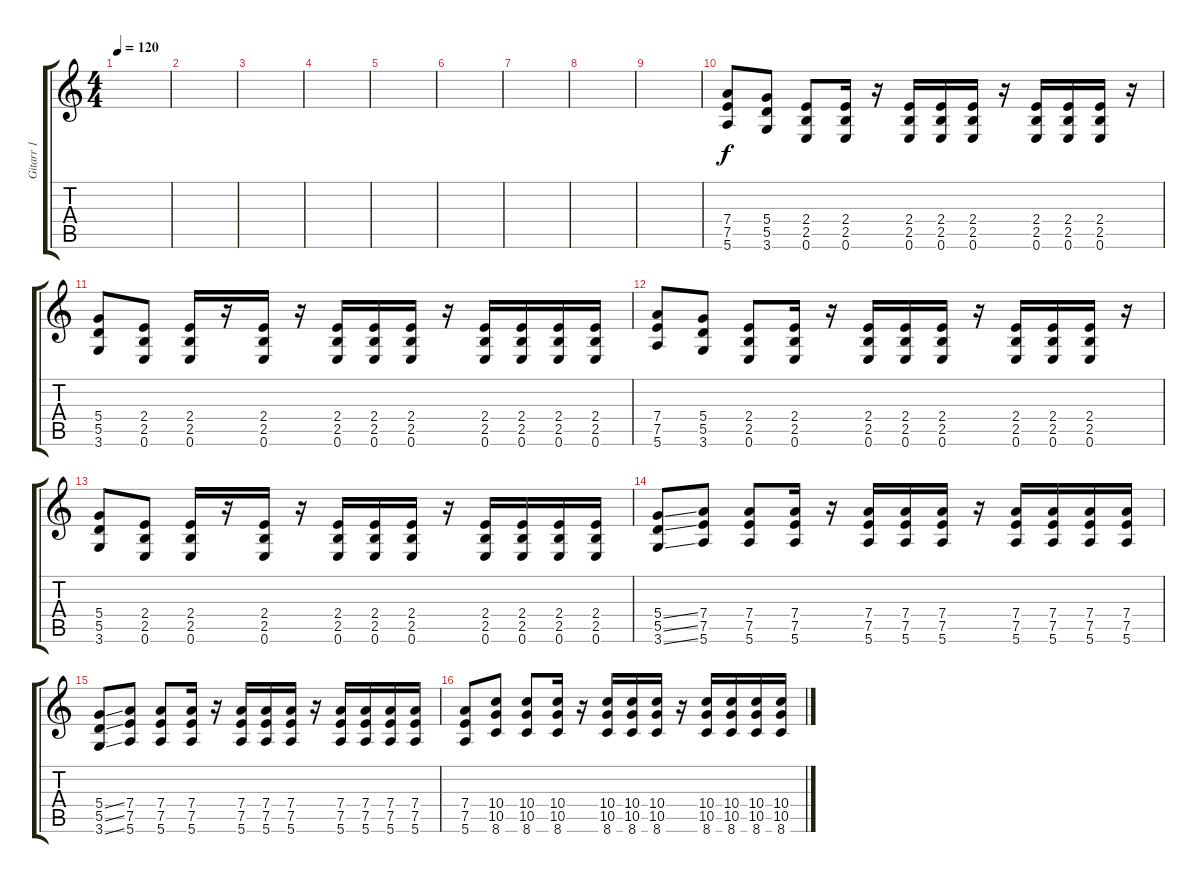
\track ("Gitarr 1" "Gitarr 1") {instrument overdrivenguitar}
\staff {score tabs}
\tuning (E4 B3 G3 D3 A2 E2) {hide}
\ts (4 4)
\tempo 120
\clef g2
\ks c
|
|
|
|
|
|
|
|
|
(7.4 7.5 5.6).8 (5.4 5.5 3.6).8 (2.4 2.5 0.6).8 (2.4 2.5 0.6).16 r.16 (2.4 2.5 0.6).16 (2.4 2.5 0.6).16 (2.4 2.5 0.6).16 r.16 (2.4 2.5 0.6).16 (2.4 2.5 0.6).16 (2.4 2.5 0.6).16 r.16 |
(5.4 5.5 3.6).8 (2.4 2.5 0.6).8 (2.4 2.5 0.6).16 r.16 (2.4 2.5 0.6).16 r.16 (2.4 2.5 0.6).16 (2.4 2.5 0.6).16 (2.4 2.5 0.6).16 r.16 (2.4 2.5 0.6).16 (2.4 2.5 0.6).16 (2.4 2.5 0.6).16 (2.4 2.5 0.6).16 |
(7.4 7.5 5.6).8 (5.4 5.5 3.6).8 (2.4 2.5 0.6).8 (2.4 2.5 0.6).16 r.16 (2.4 2.5 0.6).16 (2.4 2.5 0.6).16 (2.4 2.5 0.6).16 r.16 (2.4 2.5 0.6).16 (2.4 2.5 0.6).16 (2.4 2.5 0.6).16 r.16 |
(5.4 5.5 3.6).8 (2.4 2.5 0.6).8 (2.4 2.5 0.6).16 r.16 (2.4 2.5 0.6).16 r.16 (2.4 2.5 0.6).16 (2.4 2.5 0.6).16 (2.4 2.5 0.6).16 r.16 (2.4 2.5 0.6).16 (2.4 2.5 0.6).16 (2.4 2.5 0.6).16 (2.4 2.5 0.6).16 |
(5.4{ss} 5.5{ss} 3.6{ss}).8 (7.4 7.5 5.6).8 (7.4 7.5 5.6).8 (7.4 7.5 5.6).16 r.16 (7.4 7.5 5.6).16 (7.4 7.5 5.6).16 (7.4 7.5 5.6).16 r.16 (7.4 7.5 5.6).16 (7.4 7.5 5.6).16 (7.4 7.5 5.6).16 (7.4 7.5 5.6).16 |
(5.4{ss} 5.5{ss} 3.6{ss}).8 (7.4 7.5 5.6).8 (7.4 7.5 5.6).8 (7.4 7.5 5.6).16 r.16 (7.4 7.5 5.6).16 (7.4 7.5 5.6).16 (7.4 7.5 5.6).16 r.16 (7.4 7.5 5.6).16 (7.4 7.5 5.6).16 (7.4 7.5 5.6).16 (7.4 7.5 5.6).16 |
(7.4 7.5 5.6).8 (10.4 10.5 8.6).8 (10.4 10.5 8.6).8 (10.4 10.5 8.6).16 r.16 (10.4 10.5 8.6).16 (10.4 10.5 8.6).16 (10.4 10.5 8.6).16 r.16 (10.4 10.5 8.6).16 (10.4 10.5 8.6).16 (10.4 10.5 8.6).16 (10.4 10.5 8.6).16
